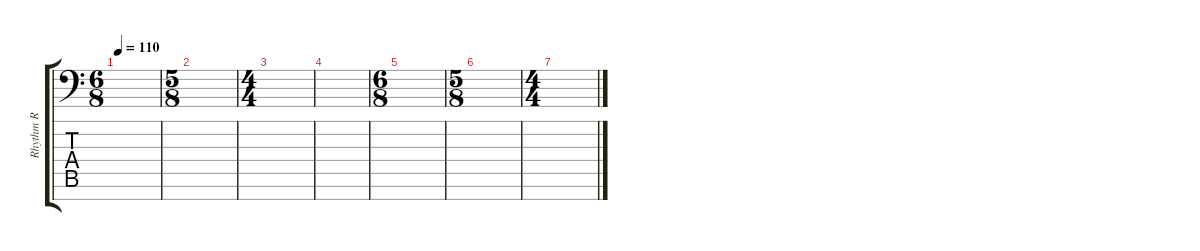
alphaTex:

\track ("Rhythm R" "Rhythm R") {instrument overdrivenguitar}
\staff {score tabs}
\tuning (Eb4 Bb3 Gb3 Db3 Ab2 Eb2 Ab1) {hide}
\ts (6 8)
\tempo 110
\clef f4
\ks c
|
\ts (5 8)
|
\ts (4 4)
|
|
\ts (6 8)
|
\ts (5 8)
|
\ts (4 4)
